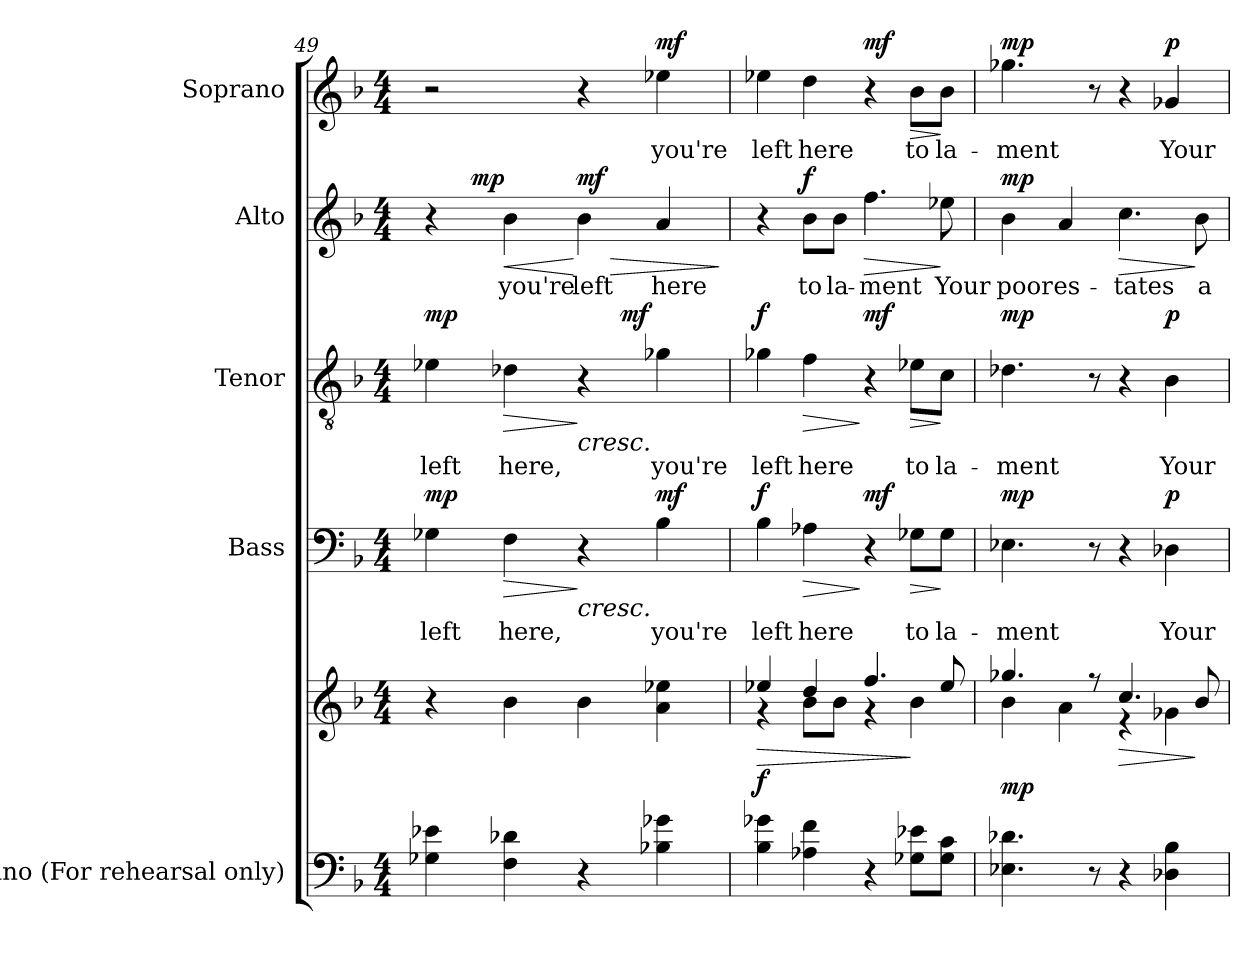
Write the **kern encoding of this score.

**kern	**kern	**dynam	**kern	**text	**dynam	**kern	**text	**dynam	**kern	**text	**dynam	**kern	**text	**dynam
*part5	*part5	*part5	*part4	*part4	*part4	*part3	*part3	*part3	*part2	*part2	*part2	*part1	*part1	*part1
*staff6	*staff5	*staff5/6	*staff4	*staff4	*staff4	*staff3	*staff3	*staff3	*staff2	*staff2	*staff2	*staff1	*staff1	*staff1
*I"Piano (For rehearsal only)	*	*	*I"Bass	*	*	*I"Tenor	*	*	*I"Alto	*	*	*I"Soprano	*	*
*I'Pno.	*	*	*I'B.	*	*	*I'T.	*	*	*I'A.	*	*	*I'S.	*	*
*clefF4	*clefG2	*	*clefF4	*	*	*clefGv2	*	*	*clefG2	*	*	*clefG2	*	*
*	*	*	*	*	*	*ITrd7c12	*	*	*	*	*	*	*	*
*k[b-]	*k[b-]	*	*k[b-]	*	*	*k[b-]	*	*	*k[b-]	*	*	*k[b-]	*	*
*F:	*F:	*	*F:	*	*	*F:	*	*	*F:	*	*	*F:	*	*
*M4/4	*M4/4	*	*M4/4	*	*	*M4/4	*	*	*M4/4	*	*	*M4/4	*	*
=49	=49	=49	=49	=49	=49	=49	=49	=49	=49	=49	=49	=49	=49	=49
!	!	!	!	!LO:LY:b:color=#000000	!	!	!	!	!	!	!	!	!	!
!	!	!	!	!	!	!	!LO:LY:b:color=#000000	!	!	!	!	!	!	!
*	*	*	*	*	*	*^	*	*	*^	*	*	*	*	*
4G-Xi\ 4e-Xi	4r	.	4G-Xi\	left	mp	4E-Xi\	2ryy	left	mp	4r	16ryy	.	.	2r	.	.
.	.	.	.	.	.	.	.	.	.	.	32ryy	.	.	.	.	.
.	.	.	.	.	.	.	.	.	.	.	64ryy	.	.	.	.	.
.	.	.	.	.	.	.	.	.	.	.	256..ryy	.	.	.	.	.
.	.	.	.	.	.	.	.	.	.	.	2ryy	.	mp	.	.	.
!	!	!	!	!LO:LY:b:color=#000000	!LO:HP:b	!	!	!	!	!	!	!	!	!	!	!
!	!	!	!	!	!	!	!	!LO:LY:b:color=#000000	!LO:HP:b	!	!	!	!	!	!	!
!	!	!	!	!	!	!	!	!	!	!	!	!LO:LY:b:color=#000000	!LO:HP:b	!	!	!
4Fi\ 4d-Xi	4b-i\	.	4Fi\	here,	>	4D-Xi\	.	here,	>	4b-i\	.	you're	<	.	.	.
!	!	!	!	!	!LO:HP:n=1:b	!	!	!	!LO:HP:n=1:b	!	!	!	!	!	!	!
!	!	!	!	!	!	!	!	!	!	!	!	!LO:LY:b:color=#000000	!LO:HP:n=1:b	!	!	!
4r	4b-i\	.	4r	.	] <	4r	16ryy	.	] <	4b-i\	.	left	[ > mf	4r	.	.
.	.	.	.	.	.	.	32ryy	.	.	.	.	.	.	.	.	.
.	.	.	.	.	.	.	64ryy	.	.	.	.	.	.	.	.	.
.	.	.	.	.	.	.	512.ryy	.	.	.	.	.	.	.	.	.
.	.	.	.	.	.	.	4ryy	.	mf	.	.	.	.	.	.	.
.	.	.	.	.	.	.	.	.	.	.	4ryy	.	.	.	.	.
!	!	!	!	!LO:LY:b:color=#000000	!	!	!	!	!	!	!	!	!	!	!	!
!	!	!	!	!	!	!	!	!LO:LY:b:color=#000000	!	!	!	!	!	!	!	!
!	!	!	!	!	!	!	!	!	!	!	!	!LO:LY:b:color=#000000	!	!	!	!
!	!	!	!	!	!	!	!	!	!	!	!	!	!	!	!LO:LY:b:color=#000000	!
4B-Xi\ 4g-Xi	4ai\ 4ee-Xi	.	4B-i\	you're	mf	4G-Xi\	.	you're	.	4ai/	.	here	.	4ee-Xi\	you're	mf
.	.	.	.	.	.	.	8ryy	.	.	.	.	.	.	.	.	.
.	.	.	.	.	.	.	.	.	.	.	8ryy	.	.	.	.	.
.	.	.	.	.	.	.	128ryy	.	.	.	.	.	.	.	.	.
.	.	.	.	.	.	.	.	.	.	.	128ryy	.	.	.	.	.
.	.	.	.	.	.	.	256ryy	.	.	.	.	.	.	.	.	.
.	.	.	.	.	.	.	1024ryy	.	.	.	1024ryy	.	.	.	.	.
.	.	.	.	.	[	.	.	.	[	.	.	.	]	.	.	.
=50	=50	=50	=50	=50	=50	=50	=50	=50	=50	=50	=50	=50	=50	=50	=50	=50
*	*^	*	*	*	*	*	*	*	*	*	*	*	*	*	*	*
!	!	!	!LO:HP:b	!	!	!	!	!	!	!	!	!	!	!	!	!	!
*	*	*	*	*	*	*	*v	*v	*	*	*	*	*	*	*	*	*
*	*	*	*	*	*	*	*	*	*	*v	*v	*	*	*	*	*
*	*	*	*	*	*	*	*^	*	*	*^	*	*	*	*	*
!	!	!	!	!	!LO:LY:b:color=#000000	!	!	!	!	!	!	!	!	!	!	!	!
*	*	*	*	*	*	*	*v	*v	*	*	*	*	*	*	*	*	*
*	*	*	*	*	*	*	*	*	*	*v	*v	*	*	*	*	*
*	*	*	*	*	*	*	*^	*	*	*^	*	*	*	*	*
!	!	!	!	!	!	!	!	!	!LO:LY:b:color=#000000	!	!	!	!	!	!	!	!
*	*	*	*	*	*	*	*v	*v	*	*	*	*	*	*	*	*	*
*	*	*	*	*	*	*	*	*	*	*v	*v	*	*	*	*	*
*	*	*	*	*	*	*	*^	*	*	*^	*	*	*	*	*
!	!	!	!	!	!	!	!	!	!	!	!	!	!	!	!	!LO:LY:b:color=#000000	!
*	*	*	*	*	*	*	*v	*v	*	*	*	*	*	*	*	*	*
*	*	*	*	*	*	*	*	*	*	*v	*v	*	*	*	*	*
4B-i\ 4g-Xi	4ee-Xi/	4r	> f	4B-i\	left	f	4G-Xi\	left	f	4r	.	.	4ee-Xi\	left	.
!	!	!	!	!	!LO:LY:b:color=#000000	!LO:HP:b	!	!	!	!	!	!	!	!	!
!	!	!	!	!	!	!	!	!LO:LY:b:color=#000000	!LO:HP:b	!	!	!	!	!	!
!	!	!	!	!	!	!	!	!	!	!	!LO:LY:b:color=#000000	!	!	!	!
!	!	!	!	!	!	!	!	!	!	!	!	!	!	!LO:LY:b:color=#000000	!
4A-Xi\ 4fi	4ddi/	8b-i\L	.	4A-Xi\	here	>	4Fi\	here	>	8b-i\L	to	f	4ddi\	here	.
!	!	!	!	!	!	!	!	!	!	!	!LO:LY:b:color=#000000	!	!	!	!
.	.	8b-i\J	.	.	.	.	.	.	.	8b-i\J	la-	.	.	.	.
!	!	!	!	!	!	!	!	!	!	!	!LO:LY:b:color=#000000	!LO:HP:b	!	!	!
4r	4.ffi/	4r	.	4r	.	] mf	4r	.	] mf	4.ffi\	-ment	>	4r	.	mf
!	!	!	!	!	!LO:LY:b:color=#000000	!LO:HP:b	!	!	!	!	!	!	!	!	!
!	!	!	!	!	!	!	!	!LO:LY:b:color=#000000	!LO:HP:b	!	!	!	!	!	!
!	!	!	!	!	!	!	!	!	!	!	!	!	!	!LO:LY:b:color=#000000	!LO:HP:b
8G-Xi\ 8e-XiL	.	4b-i\	]	8G-Xi\L	to	>	8E-Xi\L	to	>	.	.	.	8b-i\L	to	>
!	!	!	!	!	!LO:LY:b:color=#000000	!	!	!	!	!	!	!	!	!	!
!	!	!	!	!	!	!	!	!LO:LY:b:color=#000000	!	!	!	!	!	!	!
!	!	!	!	!	!	!	!	!	!	!	!LO:LY:b:color=#000000	!	!	!	!
!	!	!	!	!	!	!	!	!	!	!	!	!	!	!LO:LY:b:color=#000000	!
8G-i\ 8ciJ	8ee-i/	.	.	8G-i\J	la-	]	8Ci\J	la-	]	8ee-Xi\	Your	]	8b-i\J	la-	]
!!LO:PB:g=z
=51	=51	=51	=51	=51	=51	=51	=51	=51	=51	=51	=51	=51	=51	=51	=51
!	!	!	!	!	!LO:LY:b:color=#000000	!	!	!	!	!	!	!	!	!	!
!	!	!	!	!	!	!	!	!LO:LY:b:color=#000000	!	!	!	!	!	!	!
!	!	!	!	!	!	!	!	!	!	!	!LO:LY:b:color=#000000	!	!	!	!
!	!	!	!	!	!	!	!	!	!	!	!	!	!	!LO:LY:b:color=#000000	!
4.E-Xi\ 4.d-Xi	4.gg-Xi/	4b-i\	mp	4.E-Xi\	-ment	mp	4.D-Xi\	-ment	mp	4b-i\	poor	mp	4.gg-Xi\	-ment	mp
!	!	!	!	!	!	!	!	!	!	!	!LO:LY:b:color=#000000	!	!	!	!
.	.	4ai\	.	.	.	.	.	.	.	4ai/	es-	.	.	.	.
8r	8r	.	.	8r	.	.	8r	.	.	.	.	.	8r	.	.
!	!	!	!LO:HP:b	!	!	!	!	!	!	!	!	!	!	!	!
!	!	!	!	!	!	!	!	!	!	!	!LO:LY:b:color=#000000	!LO:HP:b	!	!	!
4r	4.cci/	4r	>	4r	.	.	4r	.	.	4.cci\	-tates	>	4r	.	.
!	!	!	!	!	!LO:LY:b:color=#000000	!	!	!	!	!	!	!	!	!	!
!	!	!	!	!	!	!	!	!LO:LY:b:color=#000000	!	!	!	!	!	!	!
!	!	!	!	!	!	!	!	!	!	!	!	!	!	!LO:LY:b:color=#000000	!
4D-Xi\ 4B-i	.	4g-Xi\	.	4D-Xi\	Your	p	4BB-i\	Your	p	.	.	.	4g-Xi/	Your	p
!	!	!	!	!	!	!	!	!	!	!	!LO:LY:b:color=#000000	!	!	!	!
.	8b-i/	.	]	.	.	.	.	.	.	8b-i\	a-	]	.	.	.
*	*v	*v	*	*	*	*	*	*	*	*	*	*	*	*	*
=	=	=	=	=	=	=	=	=	=	=	=	=	=	=
*-	*-	*-	*-	*-	*-	*-	*-	*-	*-	*-	*-	*-	*-	*-
